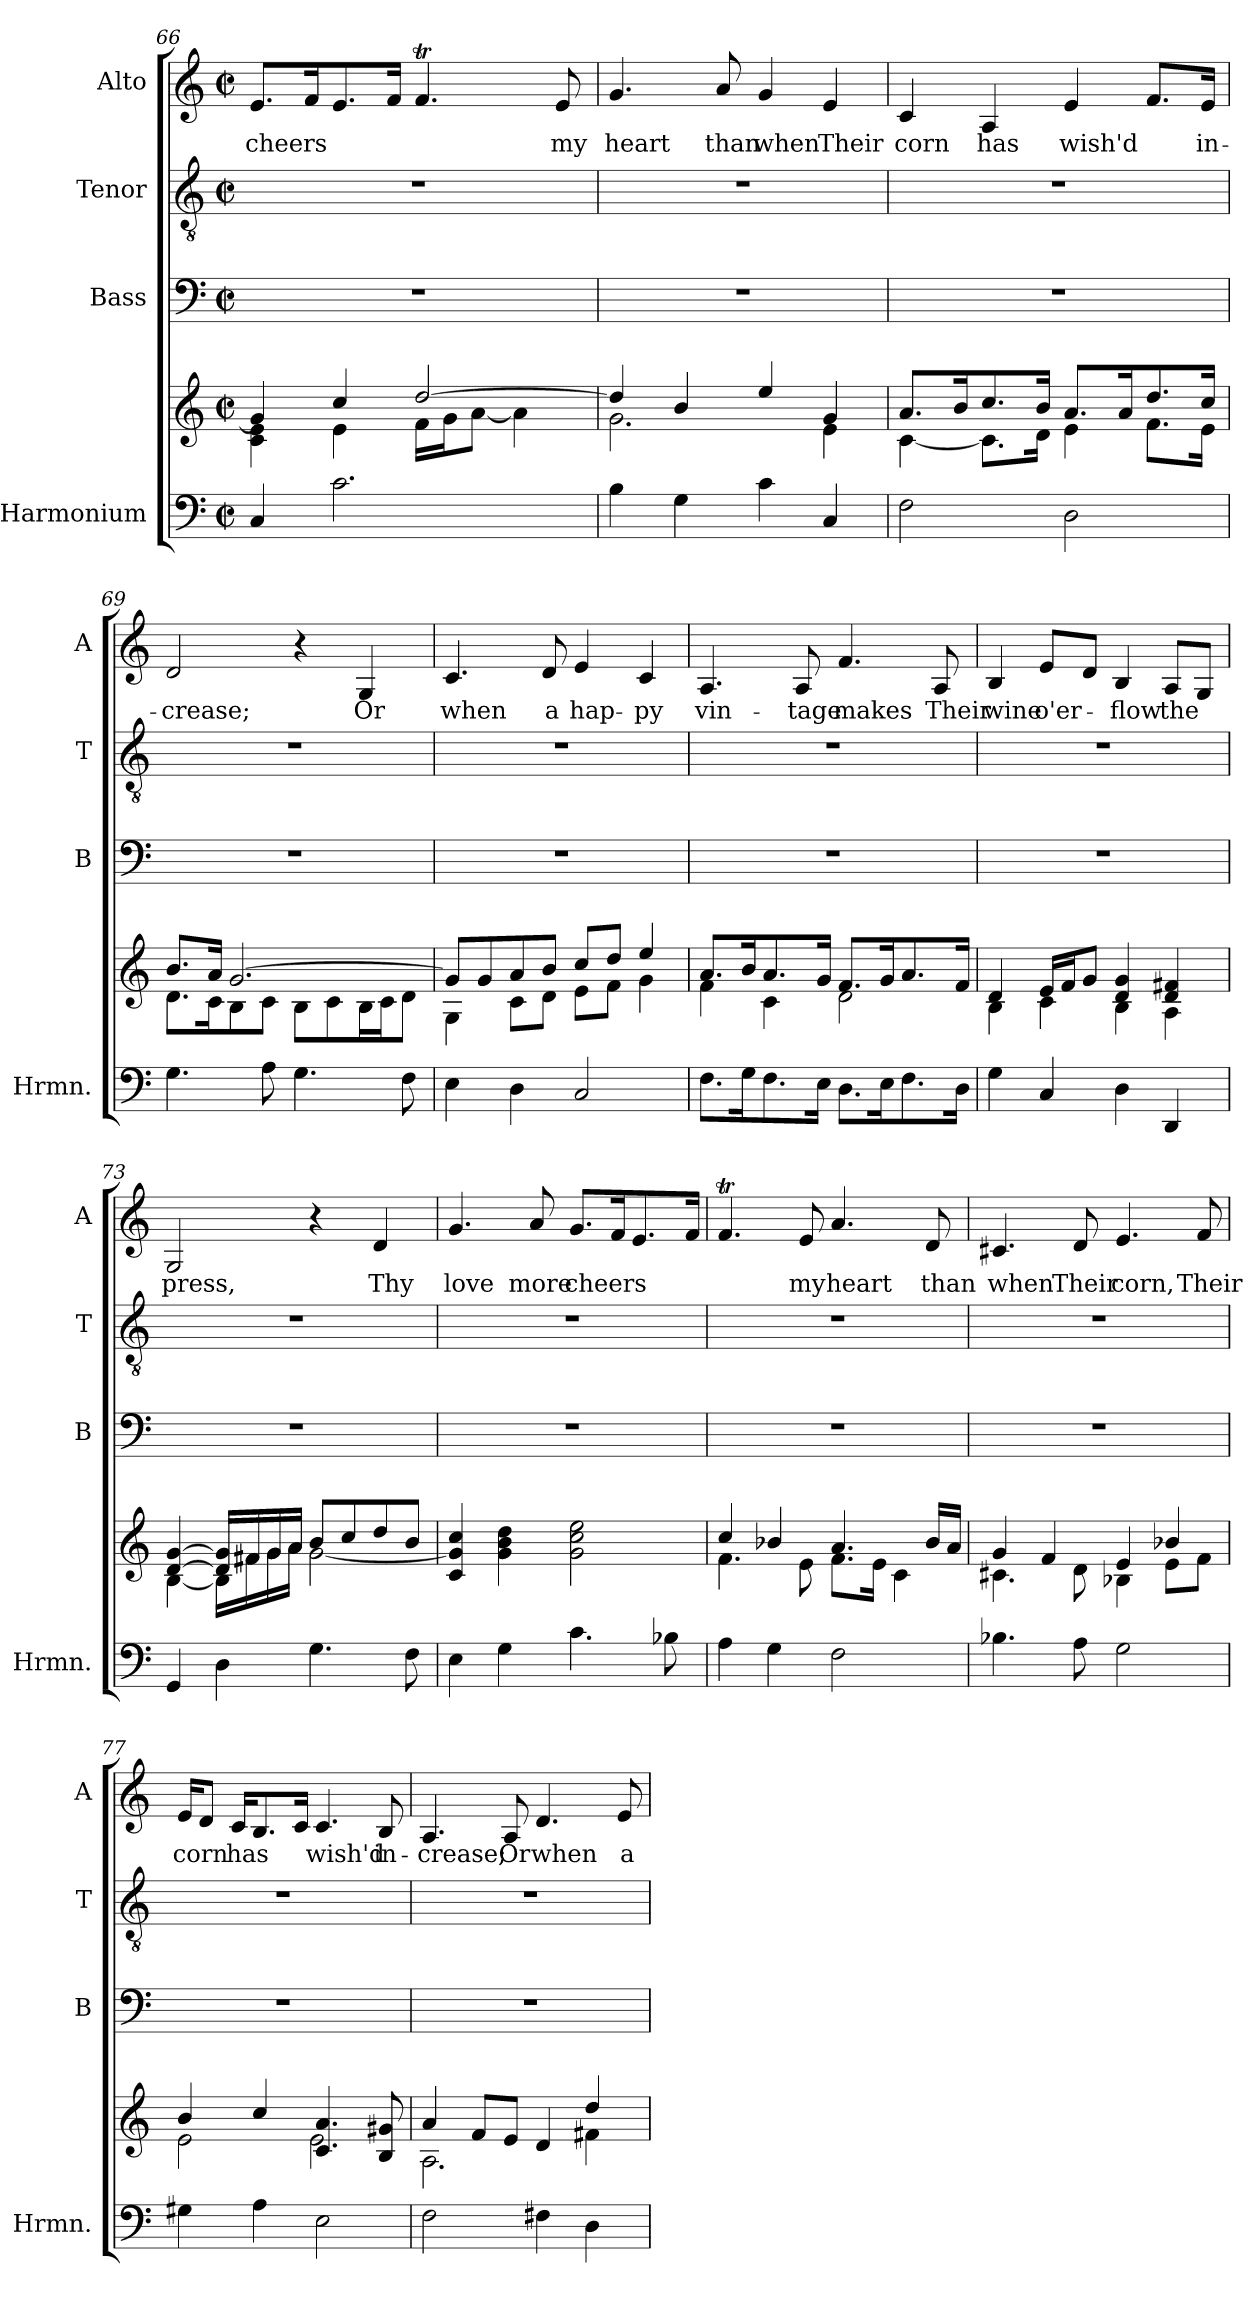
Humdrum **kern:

**kern	**kern	**kern	**kern	**kern	**text
*part4	*part4	*part3	*part2	*part1	*part1
*staff5	*staff4	*staff3	*staff2	*staff1	*staff1
*I"Harmonium	*	*I"Bass	*I"Tenor	*I"Alto	*
*I'Hrmn.	*	*I'B	*I'T	*I'A	*
*clefF4	*clefG2	*clefF4	*clefGv2	*clefG2	*
*k[]	*k[]	*k[]	*k[]	*k[]	*
*C:	*C:	*C:	*C:	*C:	*
*M2/2	*M2/2	*M2/2	*M2/2	*M2/2	*
*met(c|)	*met(c|)	*met(c|)	*met(c|)	*met(c|)	*
=66	=66	=66	=66	=66	=66
*	*^	*	*	*	*
!	!	!	!	!	!	!LO:LY:b
4C/	4g!/]	4c!\ 4e!\	1r	1r	8.e/L	cheers
.	.	.	.	.	16f/K	.
2.c\	4cc!/	4e!\	.	.	8.e/	.
.	.	.	.	.	16f/Jk	.
.	[2dd!/	16f!\LL	.	.	4.fT/	.
.	.	16g!\J	.	.	.	.
.	.	[8a!\J	.	.	.	.
.	.	4a!\]	.	.	.	.
!	!	!	!	!	!	!LO:LY:b
.	.	.	.	.	8e/	my
=67	=67	=67	=67	=67	=67	=67
!	!	!	!	!	!	!LO:LY:b
4B\	4dd!/]	2.g!\	1r	1r	4.g/	heart
4G\	4b!/	.	.	.	.	.
!	!	!	!	!	!	!LO:LY:b
.	.	.	.	.	8a/	than
!	!	!	!	!	!	!LO:LY:b
4c\	4ee!/	.	.	.	4g/	when
!	!	!	!	!	!	!LO:LY:b
4C/	4g!/	4e!\	.	.	4e/	Their
=68	=68	=68	=68	=68	=68	=68
*^	*	*	*	*	*	*
!	!	!	!	!	!	!	!LO:LY:b
1ryy	2F\	8.a!/L	[4c!\	1r	1r	4c/	corn
.	.	16b!/K	.	.	.	.	.
!	!	!	!	!	!	!	!LO:LY:b
.	.	8.cc!/	8.c!\L]	.	.	4A/	has
.	.	16b!/Jk	16d!\Jk	.	.	.	.
!	!	!	!	!	!	!	!LO:LY:b
.	2D\	8.a!/L	4e!\	.	.	4e/	wish'd
.	.	16a!/K	.	.	.	.	.
.	.	8.dd!/	8.f!\L	.	.	8.f/L	.
!	!	!	!	!	!	!	!LO:LY:b
.	.	16cc!/Jk	16e!\Jk	.	.	16e/Jk	in-
!!LO:LB:g=z
=69	=69	=69	=69	=69	=69	=69	=69
!	!	!	!	!	!	!	!LO:LY:b
1ryy	4.G\	8.b!/L	8.d!\L	1r	1r	2d/	-crease;
.	.	16a!/Jk	16c!\K	.	.	.	.
.	.	[2.g!/	8B!\	.	.	.	.
.	8A\	.	8c!\J	.	.	.	.
.	4.G\	.	8B!\L	.	.	4r	.
.	.	.	8c!\	.	.	.	.
!	!	!	!	!	!	!	!LO:LY:b
.	.	.	16B!\L	.	.	4G/	Or
.	.	.	16c!\J	.	.	.	.
.	8F\	.	8d!\J	.	.	.	.
=70	=70	=70	=70	=70	=70	=70	=70
!	!	!	!	!	!	!	!LO:LY:b
1ryy	4E\	8g!/L]	4G!\	1r	1r	4.c/	when
.	.	8g!/	.	.	.	.	.
.	4D\	8a!/	8c!\L	.	.	.	.
!	!	!	!	!	!	!	!LO:LY:b
.	.	8b!/J	8d!\J	.	.	8d/	a
!	!	!	!	!	!	!	!LO:LY:b
.	2C/	8cc!/L	8e!\L	.	.	4e/	hap-
.	.	8dd!/J	8f!\J	.	.	.	.
!	!	!	!	!	!	!	!LO:LY:b
.	.	4ee!/	4g!\	.	.	4c/	-py
=71	=71	=71	=71	=71	=71	=71	=71
!	!	!	!	!	!	!	!LO:LY:b
1ryy	8.F\L	8.a!/L	4f!\	1r	1r	4.A/	vin-
.	16G\K	16b!/K	.	.	.	.	.
.	8.F\	8.a!/	4c!\	.	.	.	.
!	!	!	!	!	!	!	!LO:LY:b
.	.	.	.	.	.	8A/	-tage
.	16E\Jk	16g!/Jk	.	.	.	.	.
!	!	!	!	!	!	!	!LO:LY:b
.	8.D\L	8.f!/L	2d!\	.	.	4.f/	makes
.	16E\K	16g!/K	.	.	.	.	.
.	8.F\	8.a!/	.	.	.	.	.
!	!	!	!	!	!	!	!LO:LY:b
.	.	.	.	.	.	8A/	Their
.	16D\Jk	16f!/Jk	.	.	.	.	.
=72	=72	=72	=72	=72	=72	=72	=72
!	!	!	!	!	!	!	!LO:LY:b
1ryy	4G\	4d!/	4B!\	1r	1r	4B/	wine
!	!	!	!	!	!	!	!LO:LY:b
.	4C/	16e!/LL	4c!\	.	.	8e/L	o'er-
.	.	16f!/J	.	.	.	.	.
.	.	8g!/J	.	.	.	8d/J	.
!	!	!	!	!	!	!	!LO:LY:b
.	4D\	4d!/ 4g!/	4B!\	.	.	4B/	-flow
!	!	!	!	!	!	!	!LO:LY:b
.	4DD/	4d!/ 4f#X!/	4A!\	.	.	8A/L	the
.	.	.	.	.	.	8G/J	.
!!LO:PB:g=z
=73	=73	=73	=73	=73	=73	=73	=73
!	!	!	!	!	!	!	!LO:LY:b
1ryy	4GG/	[4d!/ [4g!/	[4B!\	1r	1r	2G/	press,
.	4D\	16d!/] 16g!/]LL	16B!\LL]	.	.	.	.
.	.	16f#X!/	16f#!\	.	.	.	.
.	.	16g!/	16g!\	.	.	.	.
.	.	16a!/JJ	16a!\JJ	.	.	.	.
.	4.G\	8b!/L	[2g!\	.	.	4r	.
.	.	8cc!/	.	.	.	.	.
!	!	!	!	!	!	!	!LO:LY:b
.	.	8dd!/	.	.	.	4d/	Thy
.	8F\	8b!/J	.	.	.	.	.
*	*	*v	*v	*	*	*	*
=74	=74	=74	=74	=74	=74	=74
!	!	!	!	!	!	!LO:LY:b
1ryy	4E\	4c!/ 4g!/] 4cc!/	1r	1r	4.g/	love
.	4G\	4g!\ 4b!\ 4dd!\	.	.	.	.
!	!	!	!	!	!	!LO:LY:b
.	.	.	.	.	8a/	more
!	!	!	!	!	!	!LO:LY:b
.	4.c\	2g!\ 2cc!\ 2ee!\	.	.	8.g/L	cheers
.	.	.	.	.	16f/K	.
.	.	.	.	.	8.e/	.
.	8B-X\	.	.	.	.	.
.	.	.	.	.	16f/Jk	.
=75	=75	=75	=75	=75	=75	=75
*	*	*^	*	*	*	*
1ryy	4A\	4cc!/	4.f!\	1r	1r	4.fT/	.
.	4G\	4b-X!/	.	.	.	.	.
!	!	!	!	!	!	!	!LO:LY:b
.	.	.	8e!\	.	.	8e/	my
!	!	!	!	!	!	!	!LO:LY:b
.	2F\	4.a!/	8.f!\L	.	.	4.a/	heart
.	.	.	16e!\Jk	.	.	.	.
.	.	.	4c!\	.	.	.	.
!	!	!	!	!	!	!	!LO:LY:b
.	.	16b-!/LL	.	.	.	8d/	than
.	.	16a!/JJ	.	.	.	.	.
=76	=76	=76	=76	=76	=76	=76	=76
!	!	!	!	!	!	!	!LO:LY:b
1ryy	4.B-X\	4g!/	4.c#X!\	1r	1r	4.c#X/	when
.	.	4f!/	.	.	.	.	.
!	!	!	!	!	!	!	!LO:LY:b
.	8A\	.	8d!\	.	.	8d/	Their
!	!	!	!	!	!	!	!LO:LY:b
.	2G\	4e!/	4B-X!\	.	.	4.e/	corn,
.	.	4b-X!/	8e!\L	.	.	.	.
!	!	!	!	!	!	!	!LO:LY:b
.	.	.	8f!\J	.	.	8f/	Their
!!LO:PB:g=z
=77	=77	=77	=77	=77	=77	=77	=77
!	!	!	!	!	!	!	!LO:LY:b
1ryy	4G#X\	4b!/	2e!\	1r	1r	16e/KL	corn
.	.	.	.	.	.	8d/J	.
!	!	!	!	!	!	!	!LO:LY:b
.	.	.	.	.	.	16c/KL	has
.	4A\	4cc!/	.	.	.	8.B/	.
.	.	.	.	.	.	16c/Jk	.
!	!	!	!	!	!	!	!LO:LY:b
.	2E\	4.c!/ 4.a!/	2e!\	.	.	4.c/	wish'd
!	!	!	!	!	!	!	!LO:LY:b
.	.	8B!/ 8g#X!/	.	.	.	8B/	in-
=78	=78	=78	=78	=78	=78	=78	=78
!	!	!	!	!	!	!	!LO:LY:b
1ryy	2F\	4a!/	2.A!\	1r	1r	4.A/	-crease;
.	.	8f!/L	.	.	.	.	.
!	!	!	!	!	!	!	!LO:LY:b
.	.	8e!/J	.	.	.	8A/	Or
!	!	!	!	!	!	!	!LO:LY:b
.	4F#X\	4d!/	.	.	.	4.d/	when
.	4D\	4dd!/	4f#X!\	.	.	.	.
!	!	!	!	!	!	!	!LO:LY:b
.	.	.	.	.	.	8e/	a
*v	*v	*	*	*	*	*	*
*	*v	*v	*	*	*	*
=	=	=	=	=	=
*-	*-	*-	*-	*-	*-
